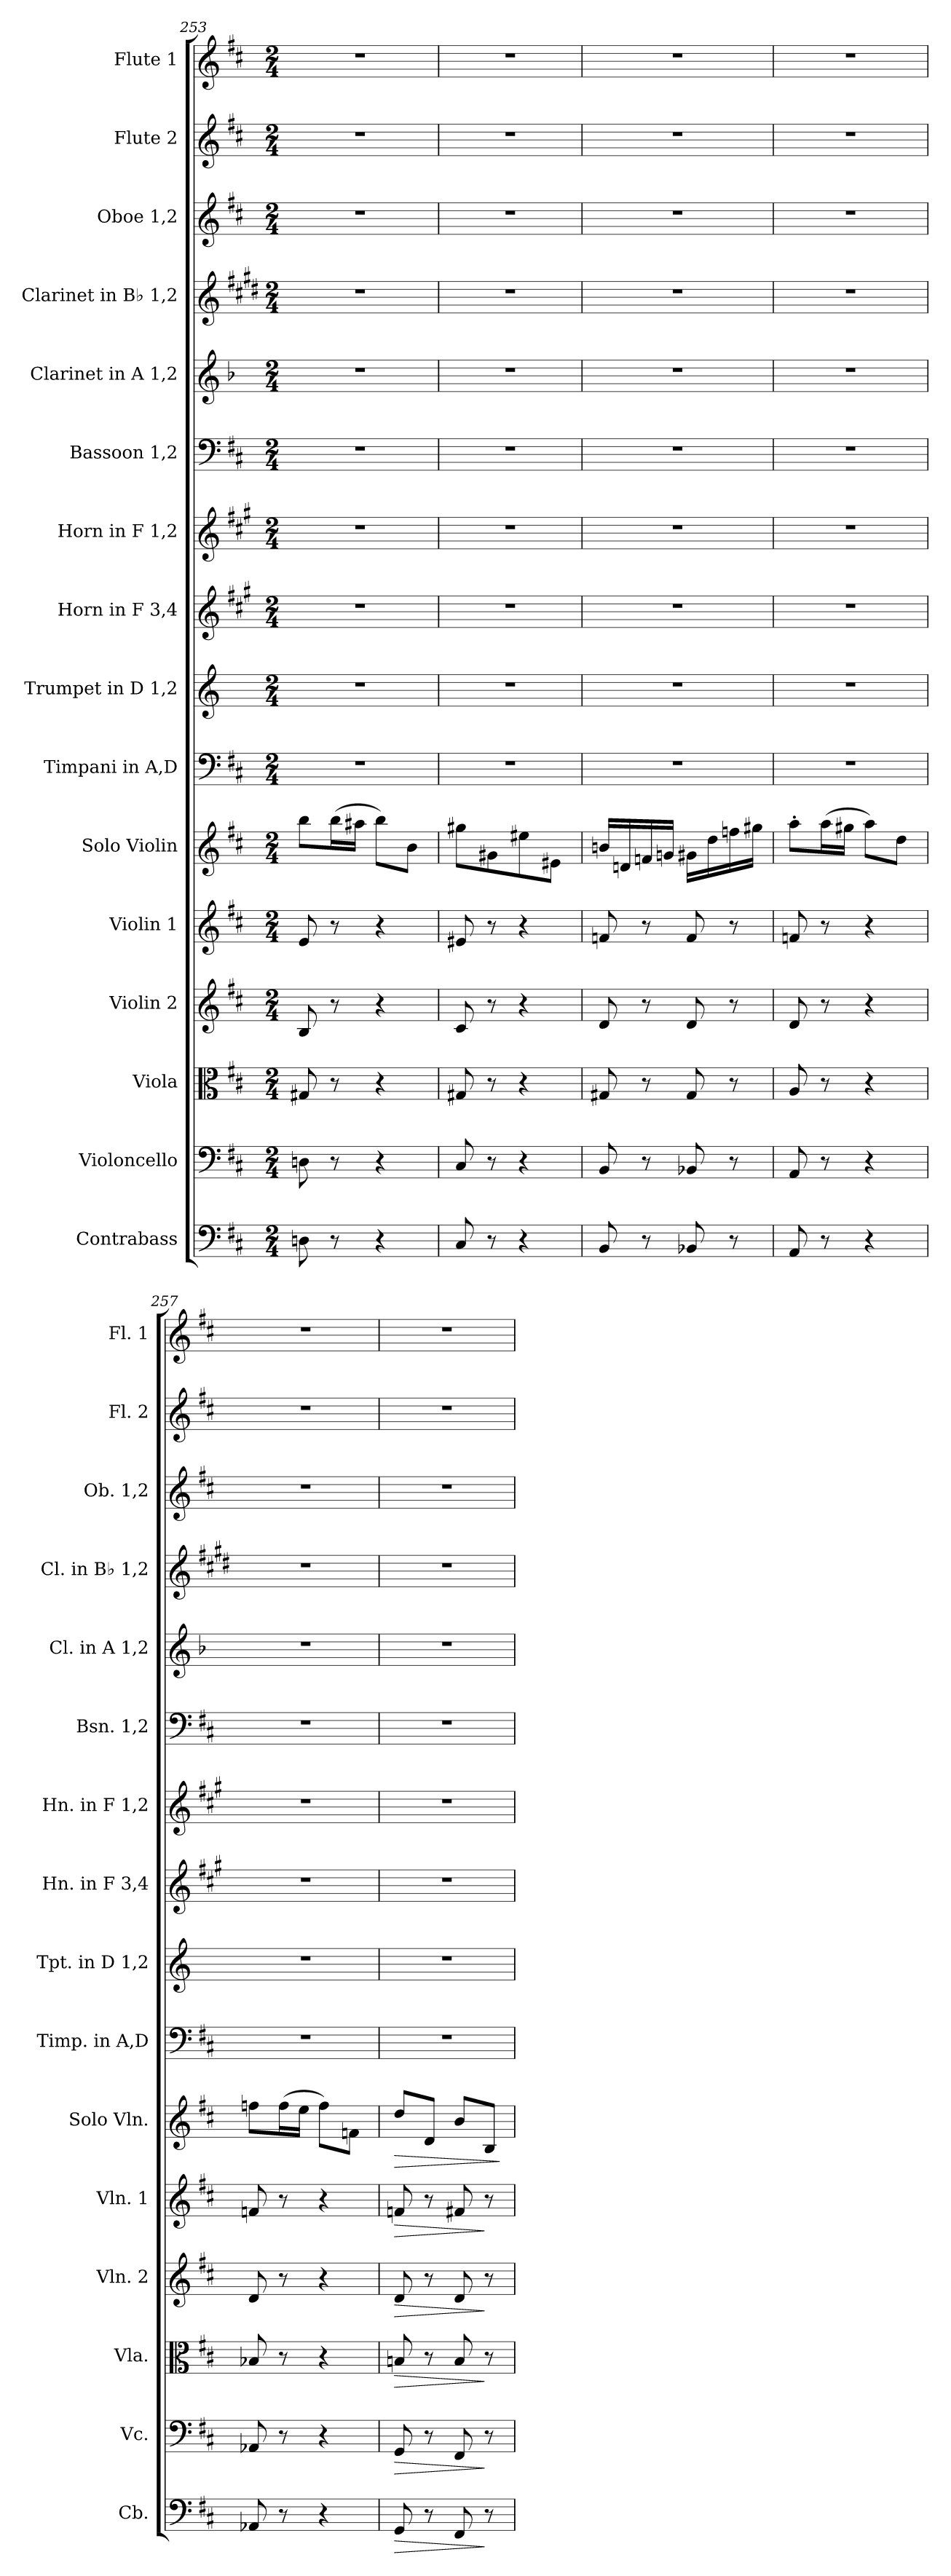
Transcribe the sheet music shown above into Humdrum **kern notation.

**kern	**dynam	**kern	**dynam	**kern	**dynam	**kern	**dynam	**kern	**dynam	**kern	**dynam	**kern	**kern	**kern	**kern	**kern	**kern	**kern	**kern	**kern	**kern
*part16	*part16	*part15	*part15	*part14	*part14	*part13	*part13	*part12	*part12	*part11	*part11	*part10	*part9	*part8	*part7	*part6	*part5	*part4	*part3	*part2	*part1
*staff16	*staff16	*staff15	*staff15	*staff14	*staff14	*staff13	*staff13	*staff12	*staff12	*staff11	*staff11	*staff10	*staff9	*staff8	*staff7	*staff6	*staff5	*staff4	*staff3	*staff2	*staff1
*I"Contrabass	*	*I"Violoncello	*	*I"Viola	*	*I"Violin 2	*	*I"Violin 1	*	*I"Solo Violin	*	*I"Timpani in A,D	*I"Trumpet in D 1,2	*I"Horn in F 3,4	*I"Horn in F 1,2	*I"Bassoon 1,2	*I"Clarinet in A 1,2	*I"Clarinet in B♭ 1,2	*I"Oboe 1,2	*I"Flute 2	*I"Flute 1
*I'Cb.	*	*I'Vc.	*	*I'Vla.	*	*I'Vln. 2	*	*I'Vln. 1	*	*I'Solo Vln.	*	*I'Timp. in A,D	*I'Tpt. in D 1,2	*I'Hn. in F 3,4	*I'Hn. in F 1,2	*I'Bsn. 1,2	*I'Cl. in A 1,2	*I'Cl. in B♭ 1,2	*I'Ob. 1,2	*I'Fl. 2	*I'Fl. 1
!!LO:PB:g=z
*clefF4	*	*clefF4	*	*clefC3	*	*clefG2	*	*clefG2	*	*clefG2	*	*clefF4	*clefG2	*clefG2	*clefG2	*clefF4	*clefG2	*clefG2	*clefG2	*clefG2	*clefG2
*ITrd7c12	*	*	*	*	*	*	*	*	*	*	*	*	*ITrd-1c-2	*ITrd4c7	*ITrd4c7	*	*ITrd2c3	*ITrd1c2	*	*	*
*k[f#c#]	*	*k[f#c#]	*	*k[f#c#]	*	*k[f#c#]	*	*k[f#c#]	*	*k[f#c#]	*	*k[f#c#]	*k[f#c#]	*k[f#c#]	*k[f#c#]	*k[f#c#]	*k[f#c#]	*k[f#c#]	*k[f#c#]	*k[f#c#]	*k[f#c#]
*M2/4	*	*M2/4	*	*M2/4	*	*M2/4	*	*M2/4	*	*M2/4	*	*M2/4	*M2/4	*M2/4	*M2/4	*M2/4	*M2/4	*M2/4	*M2/4	*M2/4	*M2/4
=253	=253	=253	=253	=253	=253	=253	=253	=253	=253	=253	=253	=253	=253	=253	=253	=253	=253	=253	=253	=253	=253
8DDn\	.	8Dn\	.	8G#X/	.	8B/	.	8e/	.	8bb\L	.	2r	2r	2r	2r	2r	2r	2r	2r	2r	2r
8r	.	8r	.	8r	.	8r	.	8r	.	(>16bb\L	.	.	.	.	.	.	.	.	.	.	.
.	.	.	.	.	.	.	.	.	.	16aa#X\JJ	.	.	.	.	.	.	.	.	.	.	.
4r	.	4r	.	4r	.	4r	.	4r	.	8bb\L)	.	.	.	.	.	.	.	.	.	.	.
.	.	.	.	.	.	.	.	.	.	8b\J	.	.	.	.	.	.	.	.	.	.	.
=254	=254	=254	=254	=254	=254	=254	=254	=254	=254	=254	=254	=254	=254	=254	=254	=254	=254	=254	=254	=254	=254
8CC#/	.	8C#/	.	8G#X/	.	8c#/	.	8e#X/	.	8gg#X\L	.	2r	2r	2r	2r	2r	2r	2r	2r	2r	2r
8r	.	8r	.	8r	.	8r	.	8r	.	8g#X\	.	.	.	.	.	.	.	.	.	.	.
4r	.	4r	.	4r	.	4r	.	4r	.	8ee#X\	.	.	.	.	.	.	.	.	.	.	.
.	.	.	.	.	.	.	.	.	.	8e#X\J	.	.	.	.	.	.	.	.	.	.	.
=255	=255	=255	=255	=255	=255	=255	=255	=255	=255	=255	=255	=255	=255	=255	=255	=255	=255	=255	=255	=255	=255
8BBB/	.	8BB/	.	8G#X/	.	8d/	.	8fn/	.	16bn/LL	.	2r	2r	2r	2r	2r	2r	2r	2r	2r	2r
.	.	.	.	.	.	.	.	.	.	16dn/	.	.	.	.	.	.	.	.	.	.	.
8r	.	8r	.	8r	.	8r	.	8r	.	16fn/	.	.	.	.	.	.	.	.	.	.	.
.	.	.	.	.	.	.	.	.	.	16gn/JJ	.	.	.	.	.	.	.	.	.	.	.
8BBB-X/	.	8BB-X/	.	8G#/	.	8d/	.	8f/	.	16g#X\LL	.	.	.	.	.	.	.	.	.	.	.
.	.	.	.	.	.	.	.	.	.	16dd\	.	.	.	.	.	.	.	.	.	.	.
8r	.	8r	.	8r	.	8r	.	8r	.	16ffn\	.	.	.	.	.	.	.	.	.	.	.
.	.	.	.	.	.	.	.	.	.	16gg#X\JJ	.	.	.	.	.	.	.	.	.	.	.
=256	=256	=256	=256	=256	=256	=256	=256	=256	=256	=256	=256	=256	=256	=256	=256	=256	=256	=256	=256	=256	=256
8AAA/	.	8AA/	.	8A/	.	8d/	.	8fn/	.	8aa'\L	.	2r	2r	2r	2r	2r	2r	2r	2r	2r	2r
8r	.	8r	.	8r	.	8r	.	8r	.	(>16aa\L	.	.	.	.	.	.	.	.	.	.	.
.	.	.	.	.	.	.	.	.	.	16gg#X\JJ	.	.	.	.	.	.	.	.	.	.	.
4r	.	4r	.	4r	.	4r	.	4r	.	8aa\L)	.	.	.	.	.	.	.	.	.	.	.
.	.	.	.	.	.	.	.	.	.	8dd\J	.	.	.	.	.	.	.	.	.	.	.
=257	=257	=257	=257	=257	=257	=257	=257	=257	=257	=257	=257	=257	=257	=257	=257	=257	=257	=257	=257	=257	=257
8AAA-X/	.	8AA-X/	.	8B-X/	.	8d/	.	8fn/	.	8ffn\L	.	2r	2r	2r	2r	2r	2r	2r	2r	2r	2r
8r	.	8r	.	8r	.	8r	.	8r	.	(>16ff\L	.	.	.	.	.	.	.	.	.	.	.
.	.	.	.	.	.	.	.	.	.	16ee\JJ	.	.	.	.	.	.	.	.	.	.	.
4r	.	4r	.	4r	.	4r	.	4r	.	8ff\L)	.	.	.	.	.	.	.	.	.	.	.
.	.	.	.	.	.	.	.	.	.	8fn\J	.	.	.	.	.	.	.	.	.	.	.
=258	=258	=258	=258	=258	=258	=258	=258	=258	=258	=258	=258	=258	=258	=258	=258	=258	=258	=258	=258	=258	=258
!	!LO:HP:b	!	!LO:HP:b	!	!LO:HP:b	!	!LO:HP:b	!	!LO:HP:b	!	!LO:HP:b	!	!	!	!	!	!	!	!	!	!
8GGG/	>	8GG/	>	8Bn/	>	8d/	>	8fn/	>	8dd/L	>	2r	2r	2r	2r	2r	2r	2r	2r	2r	2r
8r	.	8r	.	8r	.	8r	.	8r	.	8d/J	.	.	.	.	.	.	.	.	.	.	.
8FFF#/	.	8FF#/	.	8B/	.	8d/	.	8f#X/	.	8b/L	.	.	.	.	.	.	.	.	.	.	.
8r	]	8r	]	8r	]	8r	]	8r	]	8B/J	.	.	.	.	.	.	.	.	.	.	.
.	.	.	.	.	.	.	.	.	.	.	]	.	.	.	.	.	.	.	.	.	.
=	=	=	=	=	=	=	=	=	=	=	=	=	=	=	=	=	=	=	=	=	=
*-	*-	*-	*-	*-	*-	*-	*-	*-	*-	*-	*-	*-	*-	*-	*-	*-	*-	*-	*-	*-	*-
